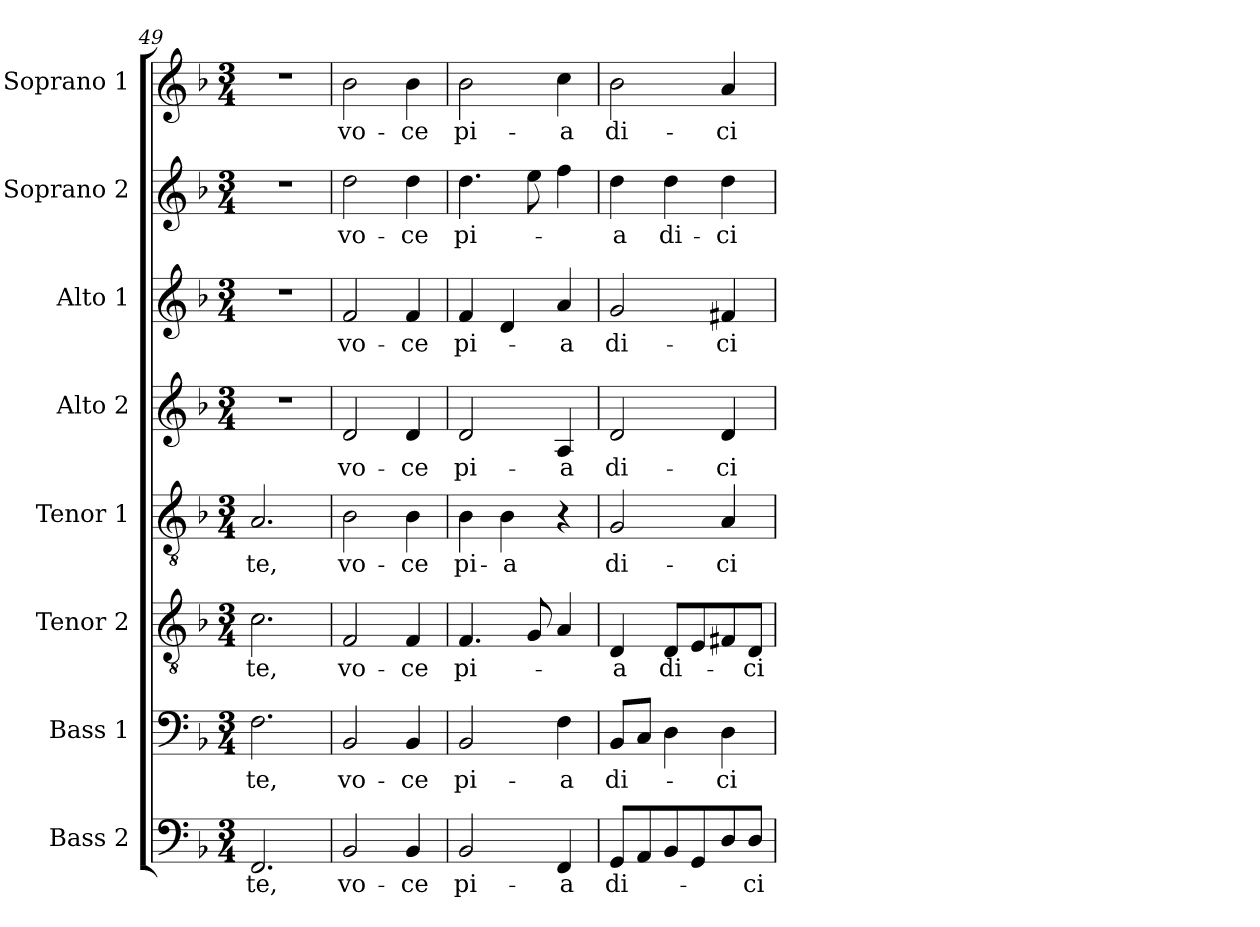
**kern	**text	**kern	**text	**kern	**text	**kern	**text	**kern	**text	**kern	**text	**kern	**text	**kern	**text
*part8	*part8	*part7	*part7	*part6	*part6	*part5	*part5	*part4	*part4	*part3	*part3	*part2	*part2	*part1	*part1
*staff8	*staff8	*staff7	*staff7	*staff6	*staff6	*staff5	*staff5	*staff4	*staff4	*staff3	*staff3	*staff2	*staff2	*staff1	*staff1
*I"Bass 2	*	*I"Bass 1	*	*I"Tenor 2	*	*I"Tenor 1	*	*I"Alto 2	*	*I"Alto 1	*	*I"Soprano 2	*	*I"Soprano 1	*
*I'B2	*	*I'B1	*	*I'T2	*	*I'T1	*	*I'A2	*	*I'A1	*	*I'S2	*	*I'S1	*
*clefF4	*	*clefF4	*	*clefGv2	*	*clefGv2	*	*clefG2	*	*clefG2	*	*clefG2	*	*clefG2	*
*	*	*	*	*ITrd7c12	*	*ITrd7c12	*	*	*	*	*	*	*	*	*
*k[b-]	*	*k[b-]	*	*k[b-]	*	*k[b-]	*	*k[b-]	*	*k[b-]	*	*k[b-]	*	*k[b-]	*
*F:	*	*F:	*	*F:	*	*F:	*	*F:	*	*F:	*	*F:	*	*F:	*
*M3/4	*	*M3/4	*	*M3/4	*	*M3/4	*	*M3/4	*	*M3/4	*	*M3/4	*	*M3/4	*
=49	=49	=49	=49	=49	=49	=49	=49	=49	=49	=49	=49	=49	=49	=49	=49
!	!LO:LY:b:color=#000000	!	!	!	!	!	!	!	!	!	!	!	!	!	!
!	!	!	!LO:LY:b:color=#000000	!	!	!	!	!	!	!	!	!	!	!	!
!	!	!	!	!	!LO:LY:b:color=#000000	!	!	!	!	!	!	!	!	!	!
!	!	!	!	!	!	!	!LO:LY:b:color=#000000	!LO:N:vis=1	!	!LO:N:vis=1	!	!LO:N:vis=1	!	!LO:N:vis=1	!
2.FFi/	-te,	2.Fi\	-te,	2.Ci\	-te,	2.AAi/	-te,	2.r	.	2.r	.	2.r	.	2.r	.
=50	=50	=50	=50	=50	=50	=50	=50	=50	=50	=50	=50	=50	=50	=50	=50
!	!LO:LY:b:color=#000000	!	!	!	!	!	!	!	!	!	!	!	!	!	!
!	!	!	!LO:LY:b:color=#000000	!	!	!	!	!	!	!	!	!	!	!	!
!	!	!	!	!	!LO:LY:b:color=#000000	!	!	!	!	!	!	!	!	!	!
!	!	!	!	!	!	!	!LO:LY:b:color=#000000	!	!	!	!	!	!	!	!
!	!	!	!	!	!	!	!	!	!LO:LY:b:color=#000000	!	!	!	!	!	!
!	!	!	!	!	!	!	!	!	!	!	!LO:LY:b:color=#000000	!	!	!	!
!	!	!	!	!	!	!	!	!	!	!	!	!	!LO:LY:b:color=#000000	!	!
!	!	!	!	!	!	!	!	!	!	!	!	!	!	!	!LO:LY:b:color=#000000
2BB-i/	vo-	2BB-i/	vo-	2FFi/	vo-	2BB-i\	vo-	2di/	vo-	2fi/	vo-	2ddi\	vo-	2b-i\	vo-
!	!LO:LY:b:color=#000000	!	!	!	!	!	!	!	!	!	!	!	!	!	!
!	!	!	!LO:LY:b:color=#000000	!	!	!	!	!	!	!	!	!	!	!	!
!	!	!	!	!	!LO:LY:b:color=#000000	!	!	!	!	!	!	!	!	!	!
!	!	!	!	!	!	!	!LO:LY:b:color=#000000	!	!	!	!	!	!	!	!
!	!	!	!	!	!	!	!	!	!LO:LY:b:color=#000000	!	!	!	!	!	!
!	!	!	!	!	!	!	!	!	!	!	!LO:LY:b:color=#000000	!	!	!	!
!	!	!	!	!	!	!	!	!	!	!	!	!	!LO:LY:b:color=#000000	!	!
!	!	!	!	!	!	!	!	!	!	!	!	!	!	!	!LO:LY:b:color=#000000
4BB-i/	-ce	4BB-i/	-ce	4FFi/	-ce	4BB-i\	-ce	4di/	-ce	4fi/	-ce	4ddi\	-ce	4b-i\	-ce
=51	=51	=51	=51	=51	=51	=51	=51	=51	=51	=51	=51	=51	=51	=51	=51
!	!LO:LY:b:color=#000000	!	!	!	!	!	!	!	!	!	!	!	!	!	!
!	!	!	!LO:LY:b:color=#000000	!	!	!	!	!	!	!	!	!	!	!	!
!	!	!	!	!	!LO:LY:b:color=#000000	!	!	!	!	!	!	!	!	!	!
!	!	!	!	!	!	!	!LO:LY:b:color=#000000	!	!	!	!	!	!	!	!
!	!	!	!	!	!	!	!	!	!LO:LY:b:color=#000000	!	!	!	!	!	!
!	!	!	!	!	!	!	!	!	!	!	!LO:LY:b:color=#000000	!	!	!	!
!	!	!	!	!	!	!	!	!	!	!	!	!	!LO:LY:b:color=#000000	!	!
!	!	!	!	!	!	!	!	!	!	!	!	!	!	!	!LO:LY:b:color=#000000
2BB-i/	pi-	2BB-i/	pi-	4.FFi/	pi-	4BB-i\	pi-	2di/	pi-	4fi/	pi-	4.ddi\	pi-	2b-i\	pi-
!	!	!	!	!	!	!	!LO:LY:b:color=#000000	!	!	!	!	!	!	!	!
.	.	.	.	.	.	4BB-i\	-a	.	.	4di/	.	.	.	.	.
.	.	.	.	8GGi/	.	.	.	.	.	.	.	8eei\	.	.	.
!	!LO:LY:b:color=#000000	!	!	!	!	!	!	!	!	!	!	!	!	!	!
!	!	!	!LO:LY:b:color=#000000	!	!	!	!	!	!	!	!	!	!	!	!
!	!	!	!	!	!	!	!	!	!LO:LY:b:color=#000000	!	!	!	!	!	!
!	!	!	!	!	!	!	!	!	!	!	!LO:LY:b:color=#000000	!	!	!	!
!	!	!	!	!	!	!	!	!	!	!	!	!	!	!	!LO:LY:b:color=#000000
4FFi/	-a	4Fi\	-a	4AAi/	.	4r	.	4Ai/	-a	4ai/	-a	4ffi\	.	4cci\	-a
=52	=52	=52	=52	=52	=52	=52	=52	=52	=52	=52	=52	=52	=52	=52	=52
!	!LO:LY:b:color=#000000	!	!	!	!	!	!	!	!	!	!	!	!	!	!
!	!	!	!LO:LY:b:color=#000000	!	!	!	!	!	!	!	!	!	!	!	!
!	!	!	!	!	!LO:LY:b:color=#000000	!	!	!	!	!	!	!	!	!	!
!	!	!	!	!	!	!	!LO:LY:b:color=#000000	!	!	!	!	!	!	!	!
!	!	!	!	!	!	!	!	!	!LO:LY:b:color=#000000	!	!	!	!	!	!
!	!	!	!	!	!	!	!	!	!	!	!LO:LY:b:color=#000000	!	!	!	!
!	!	!	!	!	!	!	!	!	!	!	!	!	!LO:LY:b:color=#000000	!	!
!	!	!	!	!	!	!	!	!	!	!	!	!	!	!	!LO:LY:b:color=#000000
8GGi/L	di-	8BB-i/L	di-	4DDi/	-a	2GGi/	di-	2di/	di-	2gi/	di-	4ddi\	-a	2b-i\	di-
8AAi/	.	8Ci/J	.	.	.	.	.	.	.	.	.	.	.	.	.
!	!	!	!	!	!LO:LY:b:color=#000000	!	!	!	!	!	!	!	!	!	!
!	!	!	!	!	!	!	!	!	!	!	!	!	!LO:LY:b:color=#000000	!	!
8BB-i/	.	4Di\	.	8DDi/L	di-	.	.	.	.	.	.	4ddi\	di-	.	.
8GGi/	.	.	.	8EEi/	.	.	.	.	.	.	.	.	.	.	.
!	!	!	!LO:LY:b:color=#000000	!	!	!	!	!	!	!	!	!	!	!	!
!	!	!	!	!	!	!	!LO:LY:b:color=#000000	!	!	!	!	!	!	!	!
!	!	!	!	!	!	!	!	!	!LO:LY:b:color=#000000	!	!	!	!	!	!
!	!	!	!	!	!	!	!	!	!	!	!LO:LY:b:color=#000000	!	!	!	!
!	!	!	!	!	!	!	!	!	!	!	!	!	!LO:LY:b:color=#000000	!	!
!	!	!	!	!	!	!	!	!	!	!	!	!	!	!	!LO:LY:b:color=#000000
8Di/	.	4Di\	-ci-	8FF#Xi/	.	4AAi/	-ci-	4di/	-ci-	4f#Xi/	-ci-	4ddi\	-ci-	4ai/	-ci-
!	!LO:LY:b:color=#000000	!	!	!	!	!	!	!	!	!	!	!	!	!	!
!	!	!	!	!	!LO:LY:b:color=#000000	!	!	!	!	!	!	!	!	!	!
8Di/J	-ci-	.	.	8DDi/J	-ci-	.	.	.	.	.	.	.	.	.	.
=	=	=	=	=	=	=	=	=	=	=	=	=	=	=	=
*-	*-	*-	*-	*-	*-	*-	*-	*-	*-	*-	*-	*-	*-	*-	*-
